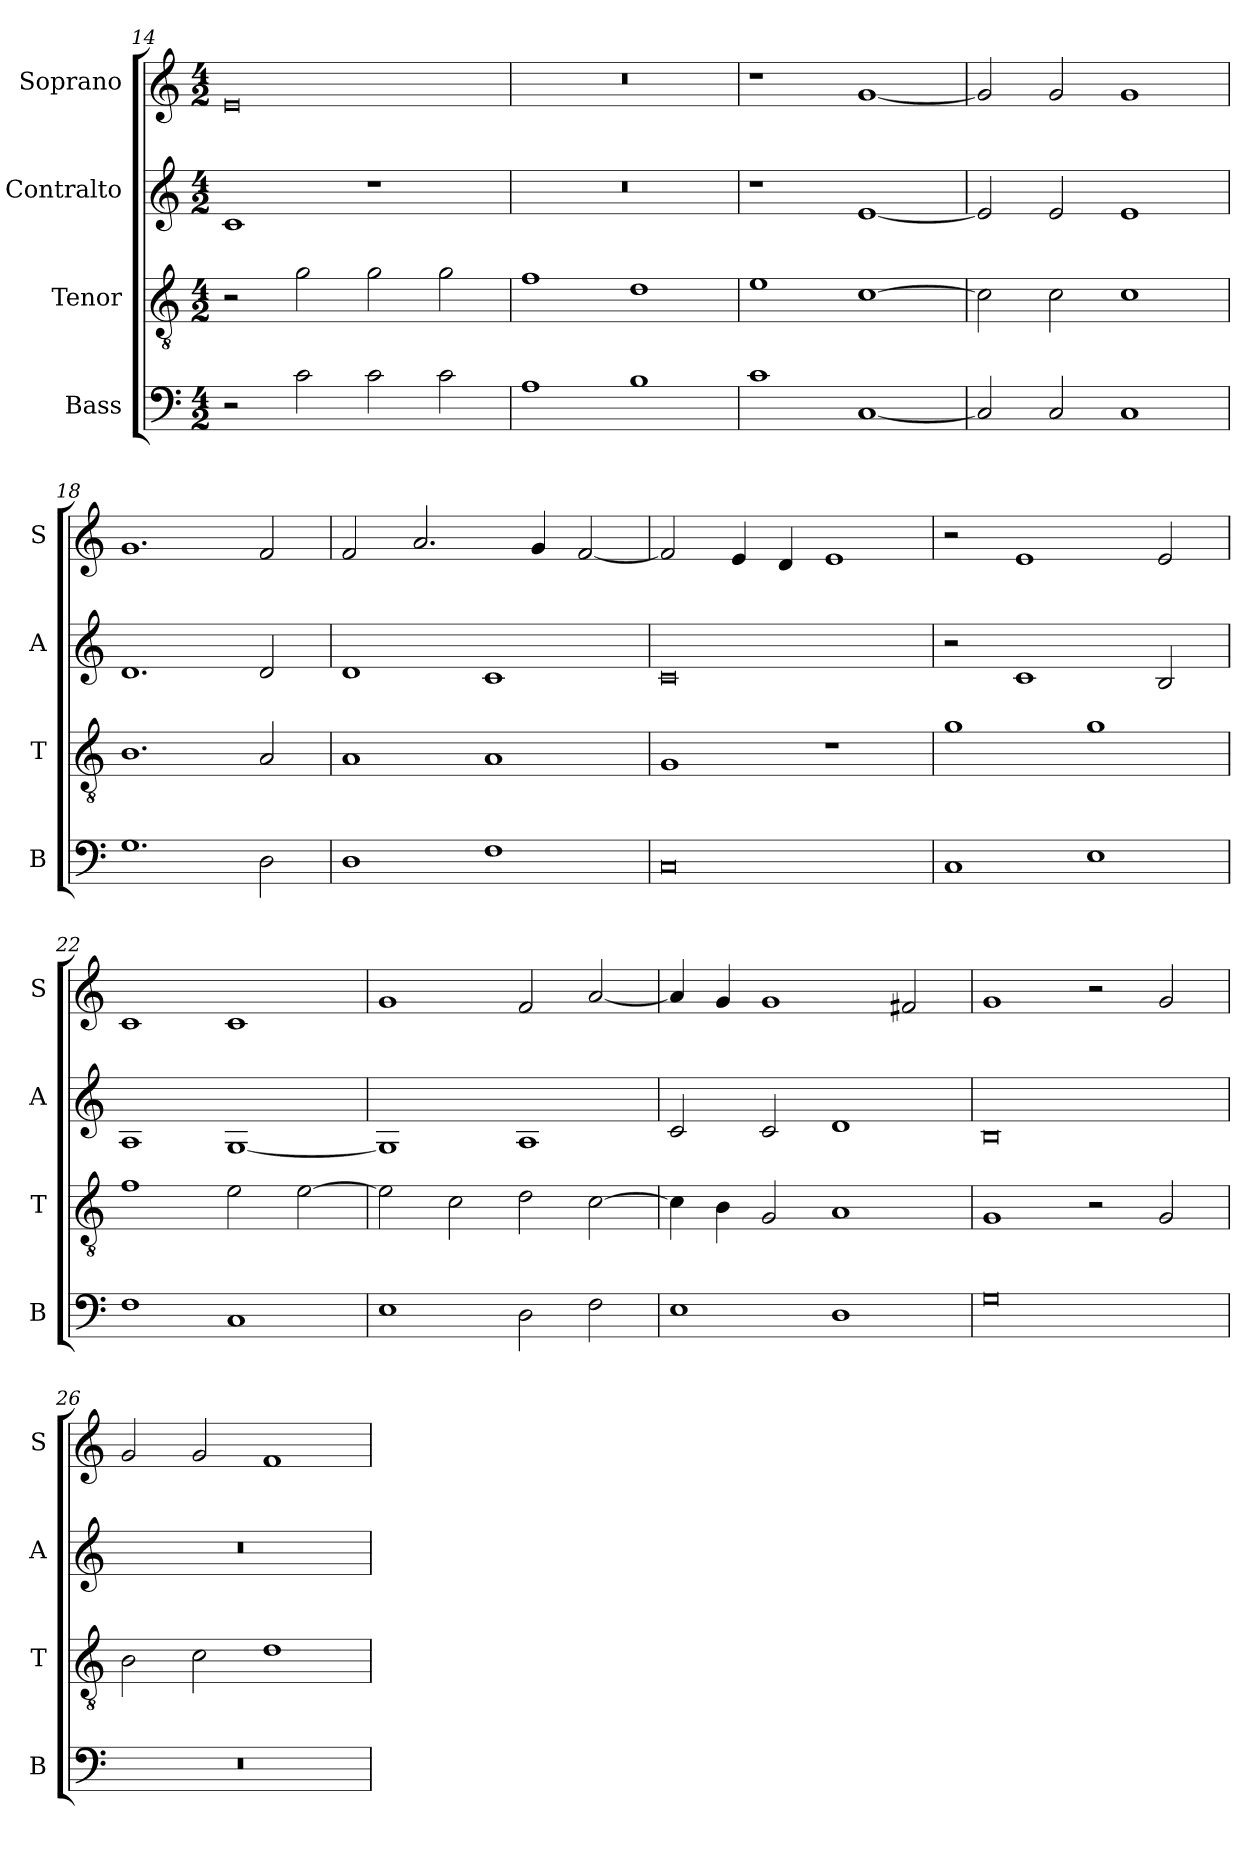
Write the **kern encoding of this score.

**kern	**kern	**kern	**kern
*part4	*part3	*part2	*part1
*staff4	*staff3	*staff2	*staff1
*I"Bass	*I"Tenor	*I"Contralto	*I"Soprano
*I'B	*I'T	*I'A	*I'S
*clefF4	*clefGv2	*clefG2	*clefG2
*k[]	*k[]	*k[]	*k[]
*G:mix	*G:mix	*G:mix	*G:mix
*M4/2	*M4/2	*M4/2	*M4/2
=14	=14	=14	=14
2r	2r	1c	0e
2c	2g	.	.
2c	2g	1r	.
2c	2g	.	.
=15	=15	=15	=15
1A	1f	0r	0r
1B	1d	.	.
=16	=16	=16	=16
1c	1e	1r	1r
[1C	[1c	[1e	[1g
=17	=17	=17	=17
2C]	2c]	2e]	2g]
2C	2c	2e	2g
1C	1c	1e	1g
=18	=18	=18	=18
1.G	1.B	1.d	1.g
2D	2A	2d	2f
=19	=19	=19	=19
1D	1A	1d	2f
.	.	.	2.a
1F	1A	1c	.
.	.	.	4g
.	.	.	[2f
=20	=20	=20	=20
0C	1G	0c	2f]
.	.	.	4e
.	.	.	4d
.	1r	.	1e
=21	=21	=21	=21
1C	1g	2r	2r
.	.	1c	1e
1E	1g	.	.
.	.	2B	2e
=22	=22	=22	=22
1F	1f	1A	1c
1C	2e	[1G	1c
.	[2e	.	.
=23	=23	=23	=23
1E	2e]	1G]	1g
.	2c	.	.
2D	2d	1A	2f
2F	[2c	.	[2a
=24	=24	=24	=24
1E	4c]	2c	4a]
.	4B	.	4g
.	2G	2c	1g
1D	1A	1d	.
.	.	.	2f#X
=25	=25	=25	=25
0G	1G	0B	1g
.	2r	.	2r
.	2G	.	2g
=26	=26	=26	=26
0r	2B	0r	2g
.	2c	.	2g
.	1d	.	1f
=	=	=	=
*-	*-	*-	*-
